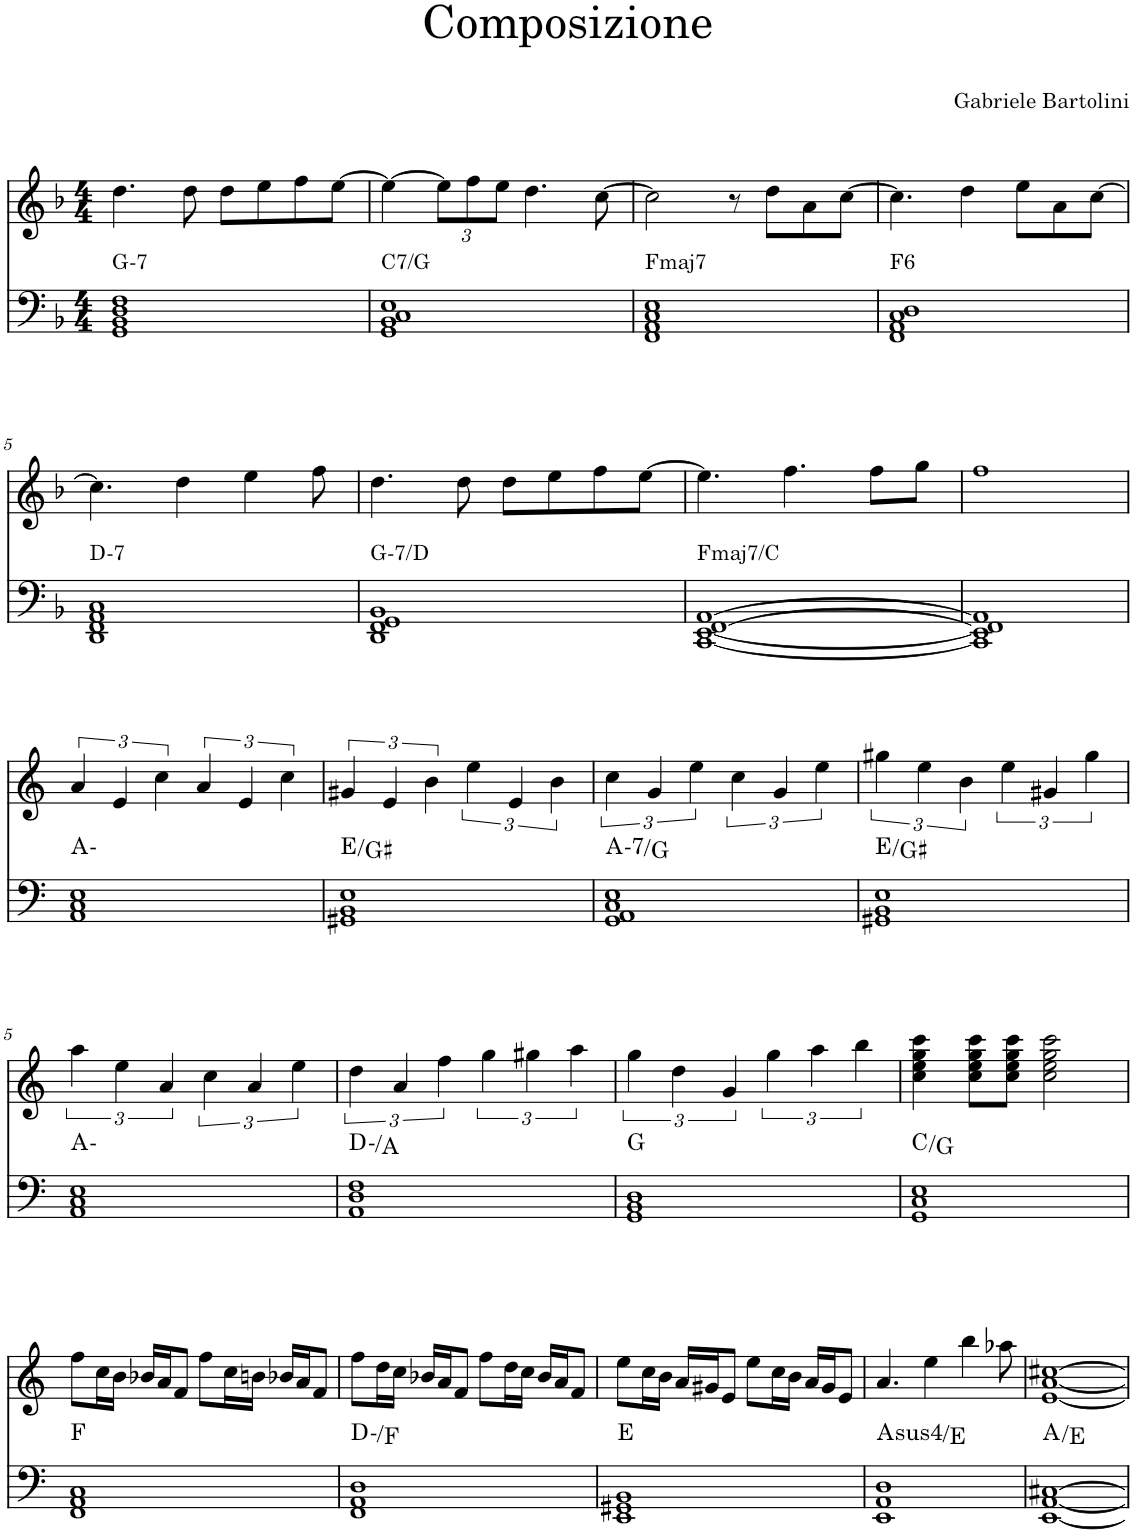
**kern	**kern	**harte
*part1	*part1	*part1
*staff2	*staff1	*
*I"Piano	*	*
*I'Pno.	*	*
*clefF4	*clefG2	*
*k[b-]	*k[b-]	*
*M4/4	*M4/4	*
=1	=1	=1
!LO:TX:a:t=G-7	!	!
1GG 1BB- 1D 1F	4.dd\	.
.	8dd\	.
.	8dd\L	.
.	8ee\	.
.	8ff\	.
.	[8ee\J	.
=2	=2	=2
!LO:TX:a:t=C7/G	!	!
1GG 1BB- 1C 1E	4ee\_	.
*	*Xbrackettup	*
.	12ee\L]	.
.	12ff\	.
.	12ee\J	.
.	4.dd\	.
.	[8cc\	.
=3	=3	=3
!LO:TX:a:t=Fmaj7	!	!
1FF 1AA 1C 1E	2cc\]	.
.	8r	.
.	8dd\L	.
.	8a\	.
.	[8cc\J	.
=4	=4	=4
!LO:TX:a:t=F6	!	!
1FF 1AA 1C 1D	4.cc\]	.
.	4dd\	.
.	8ee\L	.
.	8a\	.
.	[8cc\J	.
!!LO:LB:g=z
=5	=5	=5
!LO:TX:a:t=D-7	!	!
1DD 1FF 1AA 1C	4.cc\]	.
.	4dd\	.
.	4ee\	.
.	8ff\	.
=6	=6	=6
!LO:TX:a:t=G-7/D	!	!
1DD 1FF 1GG 1BB-	4.dd\	.
.	8dd\	.
.	8dd\L	.
.	8ee\	.
.	8ff\	.
.	[8ee\J	.
=7	=7	=7
!LO:TX:a:t=Fmaj7/C	!	!
[1CC [1EE [1FF [1AA	4.ee\]	.
.	4.ff\	.
.	8ff\L	.
.	8gg\J	.
=8	=8	=8
1CC] 1EE] 1FF] 1AA]	1ff	.
!!LO:LB:g=z
=1	=1	=1
*k[]	*k[]	*
*	*brackettup	*
1AA 1C 1E	6a/	A:min
.	6e/	.
.	6cc\	.
.	6a/	.
.	6e/	.
.	6cc\	.
=2	=2	=2
1GG#X 1BB 1E	6g#X/	E:maj/3
.	6e/	.
.	6b\	.
.	6ee\	.
.	6e/	.
.	6b\	.
=3	=3	=3
!	!	!LO:H:kt=7
1GG 1AA 1C 1E	6cc\	A:min7/b7
.	6g/	.
.	6ee\	.
.	6cc\	.
.	6g/	.
.	6ee\	.
=4	=4	=4
1GG#X 1BB 1E	6gg#X\	E:maj/3
.	6ee\	.
.	6b\	.
.	6ee\	.
.	6g#X/	.
.	6gg#\	.
!!LO:LB:g=z
=5	=5	=5
1AA 1C 1E	6aa\	A:min
.	6ee\	.
.	6a/	.
.	6cc\	.
.	6a/	.
.	6ee\	.
=6	=6	=6
1AA 1D 1F	6dd\	D:min/5
.	6a/	.
.	6ff\	.
.	6gg\	.
.	6gg#X\	.
.	6aa\	.
=7	=7	=7
1GG 1BB 1D	6gg\	G:maj
.	6dd\	.
.	6g/	.
.	6gg\	.
.	6aa\	.
.	6bb\	.
=8	=8	=8
1GG 1C 1E	4cc\ 4ee\ 4gg\ 4ccc\	C:maj/5
.	8cc\ 8ee\ 8gg\ 8ccc\L	.
.	8cc\ 8ee\ 8gg\ 8ccc\J	.
.	2cc\ 2ee\ 2gg\ 2ccc\	.
!!LO:LB:g=z
=1	=1	=1
1FF 1AA 1C	8ff\L	F:maj
.	16cc\L	.
.	16b\JJ	.
.	16b-X/LL	.
.	16a/J	.
.	8f/J	.
.	8ff\L	.
.	16cc\L	.
.	16bn\JJ	.
.	16b-X/LL	.
.	16a/J	.
.	8f/J	.
=2	=2	=2
1FF 1AA 1D	8ff\L	D:min/b3
.	16dd\L	.
.	16cc\JJ	.
.	16b-X/LL	.
.	16a/J	.
.	8f/J	.
.	8ff\L	.
.	16dd\L	.
.	16cc\JJ	.
.	16b-/LL	.
.	16a/J	.
.	8f/J	.
=3	=3	=3
1EE 1GG#X 1BB	8ee\L	E:maj
.	16cc\L	.
.	16b\JJ	.
.	16a/LL	.
.	16g#X/J	.
.	8e/J	.
.	8ee\L	.
.	16cc\L	.
.	16b\JJ	.
.	16a/LL	.
.	16g#/J	.
.	8e/J	.
=4	=4	=4
!	!	!LO:H:kt=4
1EE 1AA 1D	4.a/	A:sus4/5
.	4ee\	.
.	4bb\	.
.	8aa-X\	.
=5	=5	=5
[1EE [1AA [1C#X	[1e [1a [1cc#X	A:maj/5
=	=	=
*-	*-	*-
